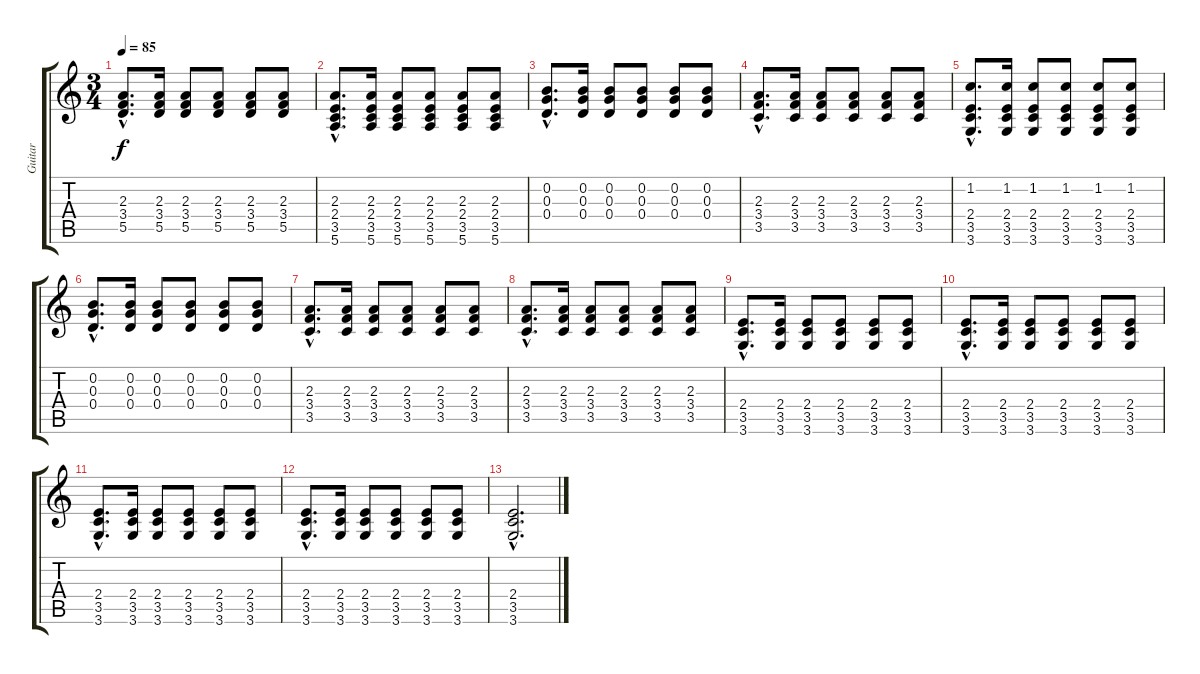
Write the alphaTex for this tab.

\track ("Guitar" "Guitar") {instrument acousticguitarnylon}
\staff {score tabs}
\tuning (E4 B3 G3 D3 A2 E2) {hide}
\ts (3 4)
\tempo 85
\clef g2
\ks c
(2.3{hac} 3.4{hac} 5.5{hac}).8{d dy f} (2.3 3.4 5.5).16 (2.3 3.4 5.5).8 (2.3 3.4 5.5).8 (2.3 3.4 5.5).8 (2.3 3.4 5.5).8 |
(2.3{hac} 2.4{hac} 3.5{hac} 5.6{hac}).8{d} (2.3 2.4 3.5 5.6).16 (2.3 2.4 3.5 5.6).8 (2.3 2.4 3.5 5.6).8 (2.3 2.4 3.5 5.6).8 (2.3 2.4 3.5 5.6).8 |
(0.2{hac} 0.3{hac} 0.4{hac}).8{d} (0.2 0.3 0.4).16 (0.2 0.3 0.4).8 (0.2 0.3 0.4).8 (0.2 0.3 0.4).8 (0.2 0.3 0.4).8 |
(2.3{hac} 3.4{hac} 3.5{hac}).8{d} (2.3 3.4 3.5).16 (2.3 3.4 3.5).8 (2.3 3.4 3.5).8 (2.3 3.4 3.5).8 (2.3 3.4 3.5).8 |
(1.2{hac} 2.4{hac} 3.5{hac} 3.6{hac}).8{d} (1.2 2.4 3.5 3.6).16 (1.2 2.4 3.5 3.6).8 (1.2 2.4 3.5 3.6).8 (1.2 2.4 3.5 3.6).8 (1.2 2.4 3.5 3.6).8 |
(0.2{hac} 0.3{hac} 0.4{hac}).8{d} (0.2 0.3 0.4).16 (0.2 0.3 0.4).8 (0.2 0.3 0.4).8 (0.2 0.3 0.4).8 (0.2 0.3 0.4).8 |
(2.3{hac} 3.4{hac} 3.5{hac}).8{d} (2.3 3.4 3.5).16 (2.3 3.4 3.5).8 (2.3 3.4 3.5).8 (2.3 3.4 3.5).8 (2.3 3.4 3.5).8 |
(2.3{hac} 3.4{hac} 3.5{hac}).8{d} (2.3 3.4 3.5).16 (2.3 3.4 3.5).8 (2.3 3.4 3.5).8 (2.3 3.4 3.5).8 (2.3 3.4 3.5).8 |
(2.4{hac} 3.5{hac} 3.6{hac}).8{d} (2.4 3.5 3.6).16 (2.4 3.5 3.6).8 (2.4 3.5 3.6).8 (2.4 3.5 3.6).8 (2.4 3.5 3.6).8 |
(2.4{hac} 3.5{hac} 3.6{hac}).8{d} (2.4 3.5 3.6).16 (2.4 3.5 3.6).8 (2.4 3.5 3.6).8 (2.4 3.5 3.6).8 (2.4 3.5 3.6).8 |
(2.4{hac} 3.5{hac} 3.6{hac}).8{d} (2.4 3.5 3.6).16 (2.4 3.5 3.6).8 (2.4 3.5 3.6).8 (2.4 3.5 3.6).8 (2.4 3.5 3.6).8 |
(2.4{hac} 3.5{hac} 3.6{hac}).8{d} (2.4 3.5 3.6).16 (2.4 3.5 3.6).8 (2.4 3.5 3.6).8 (2.4 3.5 3.6).8 (2.4 3.5 3.6).8 |
(2.4{hac} 3.5{hac} 3.6{hac}).2{d volume 0}
